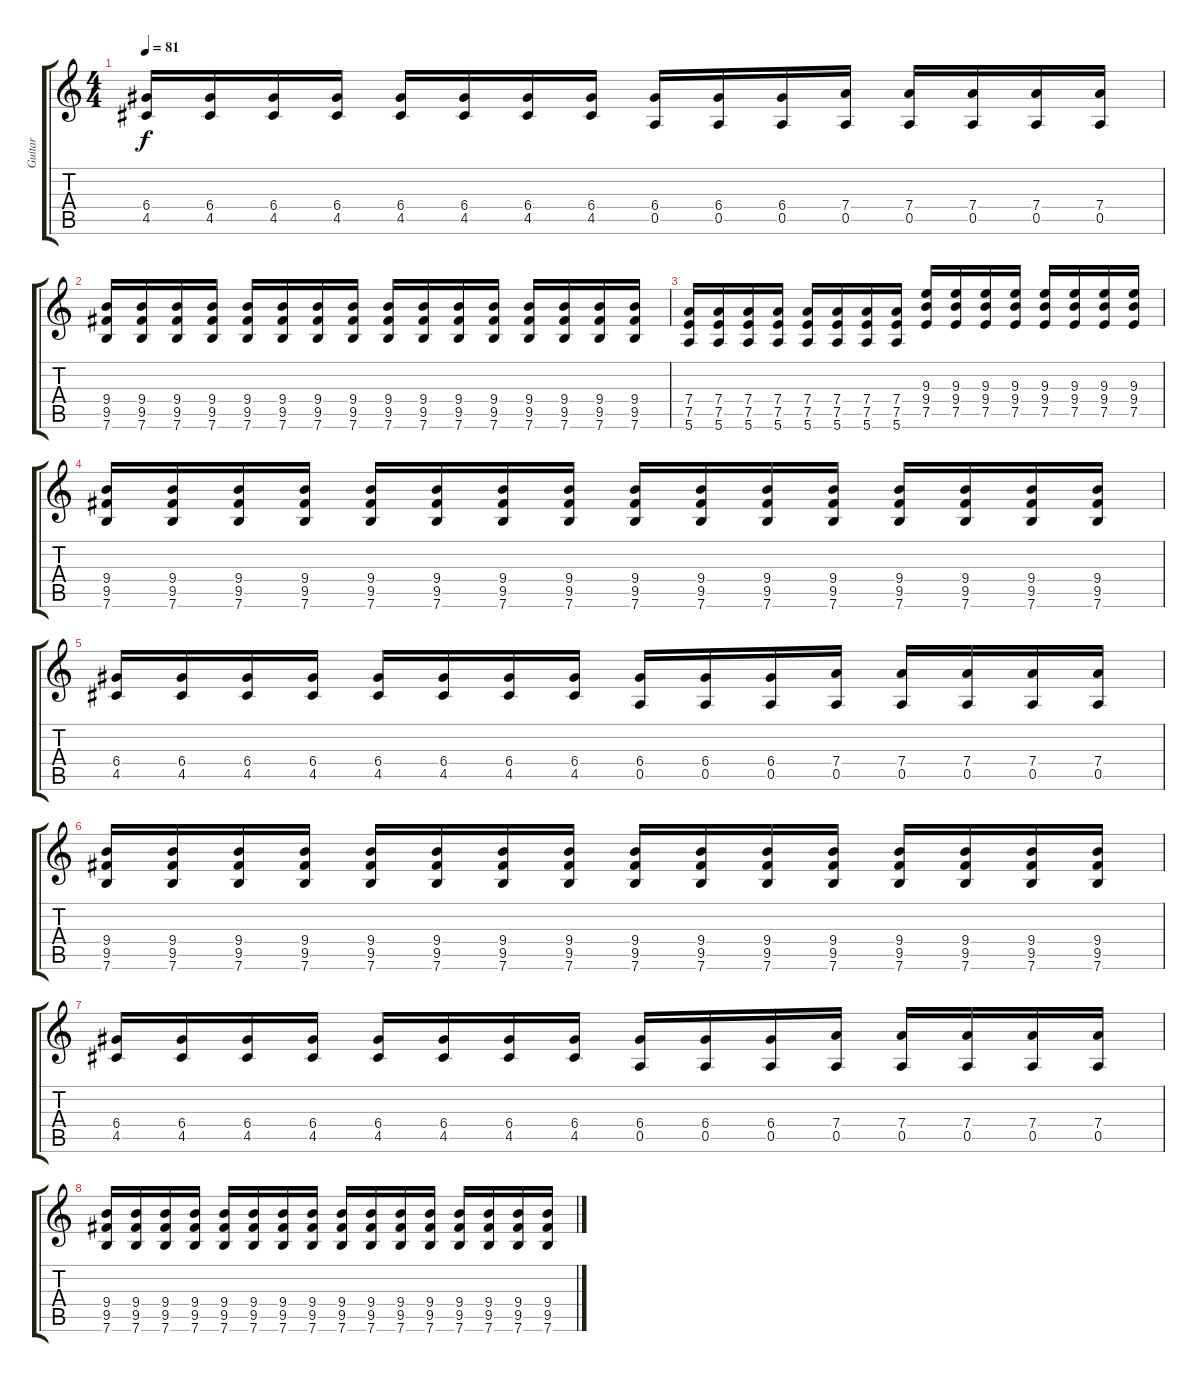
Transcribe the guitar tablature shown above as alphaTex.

\track ("Guitar" "Guitar") {instrument distortionguitar}
\staff {score tabs}
\tuning (E4 B3 G3 D3 A2 E2) {hide}
\ts (4 4)
\tempo 81
\clef g2
\ks c
(6.4 4.5).16{dy f} (6.4 4.5).16 (6.4 4.5).16 (6.4 4.5).16 (6.4 4.5).16 (6.4 4.5).16 (6.4 4.5).16 (6.4 4.5).16 (6.4 0.5).16 (6.4 0.5).16 (6.4 0.5).16 (7.4 0.5).16 (7.4 0.5).16 (7.4 0.5).16 (7.4 0.5).16 (7.4 0.5).16 |
(9.4 9.5 7.6).16 (9.4 9.5 7.6).16 (9.4 9.5 7.6).16 (9.4 9.5 7.6).16 (9.4 9.5 7.6).16 (9.4 9.5 7.6).16 (9.4 9.5 7.6).16 (9.4 9.5 7.6).16 (9.4 9.5 7.6).16 (9.4 9.5 7.6).16 (9.4 9.5 7.6).16 (9.4 9.5 7.6).16 (9.4 9.5 7.6).16 (9.4 9.5 7.6).16 (9.4 9.5 7.6).16 (9.4 9.5 7.6).16 |
(7.4 7.5 5.6).16 (7.4 7.5 5.6).16 (7.4 7.5 5.6).16 (7.4 7.5 5.6).16 (7.4 7.5 5.6).16 (7.4 7.5 5.6).16 (7.4 7.5 5.6).16 (7.4 7.5 5.6).16 (9.3 9.4 7.5).16 (9.3 9.4 7.5).16 (9.3 9.4 7.5).16 (9.3 9.4 7.5).16 (9.3 9.4 7.5).16 (9.3 9.4 7.5).16 (9.3 9.4 7.5).16 (9.3 9.4 7.5).16 |
(9.4 9.5 7.6).16 (9.4 9.5 7.6).16 (9.4 9.5 7.6).16 (9.4 9.5 7.6).16 (9.4 9.5 7.6).16 (9.4 9.5 7.6).16 (9.4 9.5 7.6).16 (9.4 9.5 7.6).16 (9.4 9.5 7.6).16 (9.4 9.5 7.6).16 (9.4 9.5 7.6).16 (9.4 9.5 7.6).16 (9.4 9.5 7.6).16 (9.4 9.5 7.6).16 (9.4 9.5 7.6).16 (9.4 9.5 7.6).16 |
(6.4 4.5).16 (6.4 4.5).16 (6.4 4.5).16 (6.4 4.5).16 (6.4 4.5).16 (6.4 4.5).16 (6.4 4.5).16 (6.4 4.5).16 (6.4 0.5).16 (6.4 0.5).16 (6.4 0.5).16 (7.4 0.5).16 (7.4 0.5).16 (7.4 0.5).16 (7.4 0.5).16 (7.4 0.5).16 |
(9.4 9.5 7.6).16 (9.4 9.5 7.6).16 (9.4 9.5 7.6).16 (9.4 9.5 7.6).16 (9.4 9.5 7.6).16 (9.4 9.5 7.6).16 (9.4 9.5 7.6).16 (9.4 9.5 7.6).16 (9.4 9.5 7.6).16 (9.4 9.5 7.6).16 (9.4 9.5 7.6).16 (9.4 9.5 7.6).16 (9.4 9.5 7.6).16 (9.4 9.5 7.6).16 (9.4 9.5 7.6).16 (9.4 9.5 7.6).16 |
(6.4 4.5).16 (6.4 4.5).16 (6.4 4.5).16 (6.4 4.5).16 (6.4 4.5).16 (6.4 4.5).16 (6.4 4.5).16 (6.4 4.5).16 (6.4 0.5).16 (6.4 0.5).16 (6.4 0.5).16 (7.4 0.5).16 (7.4 0.5).16 (7.4 0.5).16 (7.4 0.5).16 (7.4 0.5).16 |
(9.4 9.5 7.6).16 (9.4 9.5 7.6).16 (9.4 9.5 7.6).16 (9.4 9.5 7.6).16 (9.4 9.5 7.6).16 (9.4 9.5 7.6).16 (9.4 9.5 7.6).16 (9.4 9.5 7.6).16 (9.4 9.5 7.6).16 (9.4 9.5 7.6).16 (9.4 9.5 7.6).16 (9.4 9.5 7.6).16 (9.4 9.5 7.6).16 (9.4 9.5 7.6).16 (9.4 9.5 7.6).16 (9.4 9.5 7.6).16
